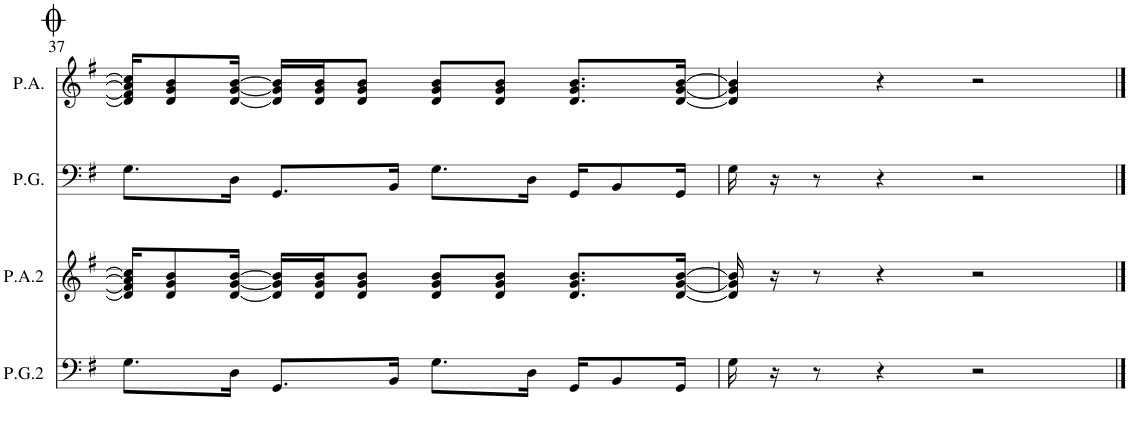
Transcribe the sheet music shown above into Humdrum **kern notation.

**kern	**kern	**kern	**kern
*part4	*part3	*part2	*part1
*staff4	*staff3	*staff2	*staff1
*I"P.G. 2º	*I"P.A. 2º	*I"Piano grave	*I"Piano agudo
*I'P.G.2	*I'P.A.2	*I'P.G.	*I'P.A.
!!LO:PB:g=z
*clefF4	*clefG2	*clefF4	*clefG2
*k[f#]	*k[f#]	*k[f#]	*k[f#]
*M4/4	*M4/4	*M4/4	*M4/4
=37	=37	=37	=37
8.G\L	16d/] 16f#/] 16a/] 16cc/]KL	8.G\L	16d/] 16f#/] 16a/] 16cc/]KL
.	8d/ 8g/ 8b/	.	8d/ 8g/ 8b/
16D\Jk	[16d/ [16g/ [16b/Jk	16D\Jk	[16d/ [16g/ [16b/Jk
8.GG/L	16d/] 16g/] 16b/]LL	8.GG/L	16d/] 16g/] 16b/]LL
.	16d/ 16g/ 16b/J	.	16d/ 16g/ 16b/J
.	8d/ 8g/ 8b/J	.	8d/ 8g/ 8b/J
16BB/Jk	.	16BB/Jk	.
8.G\L	8d/ 8g/ 8b/L	8.G\L	8d/ 8g/ 8b/L
.	8d/ 8g/ 8b/J	.	8d/ 8g/ 8b/J
16D\Jk	.	16D\Jk	.
16GG/KL	8.d/ 8.g/ 8.b/L	16GG/KL	8.d/ 8.g/ 8.b/L
8BB/	.	8BB/	.
16GG/Jk	[16d/ [16g/ [16b/Jk	16GG/Jk	[16d/ [16g/ [16b/Jk
=38	=38	=38	=38
16G\	16d/] 16g/] 16b/]	16G\	4d/] 4g/] 4b/]
16r	16r	16r	.
8r	8r	8r	.
4r	4r	4r	4r
2r	2r	2r	2r
==	==	==	==
*-	*-	*-	*-
